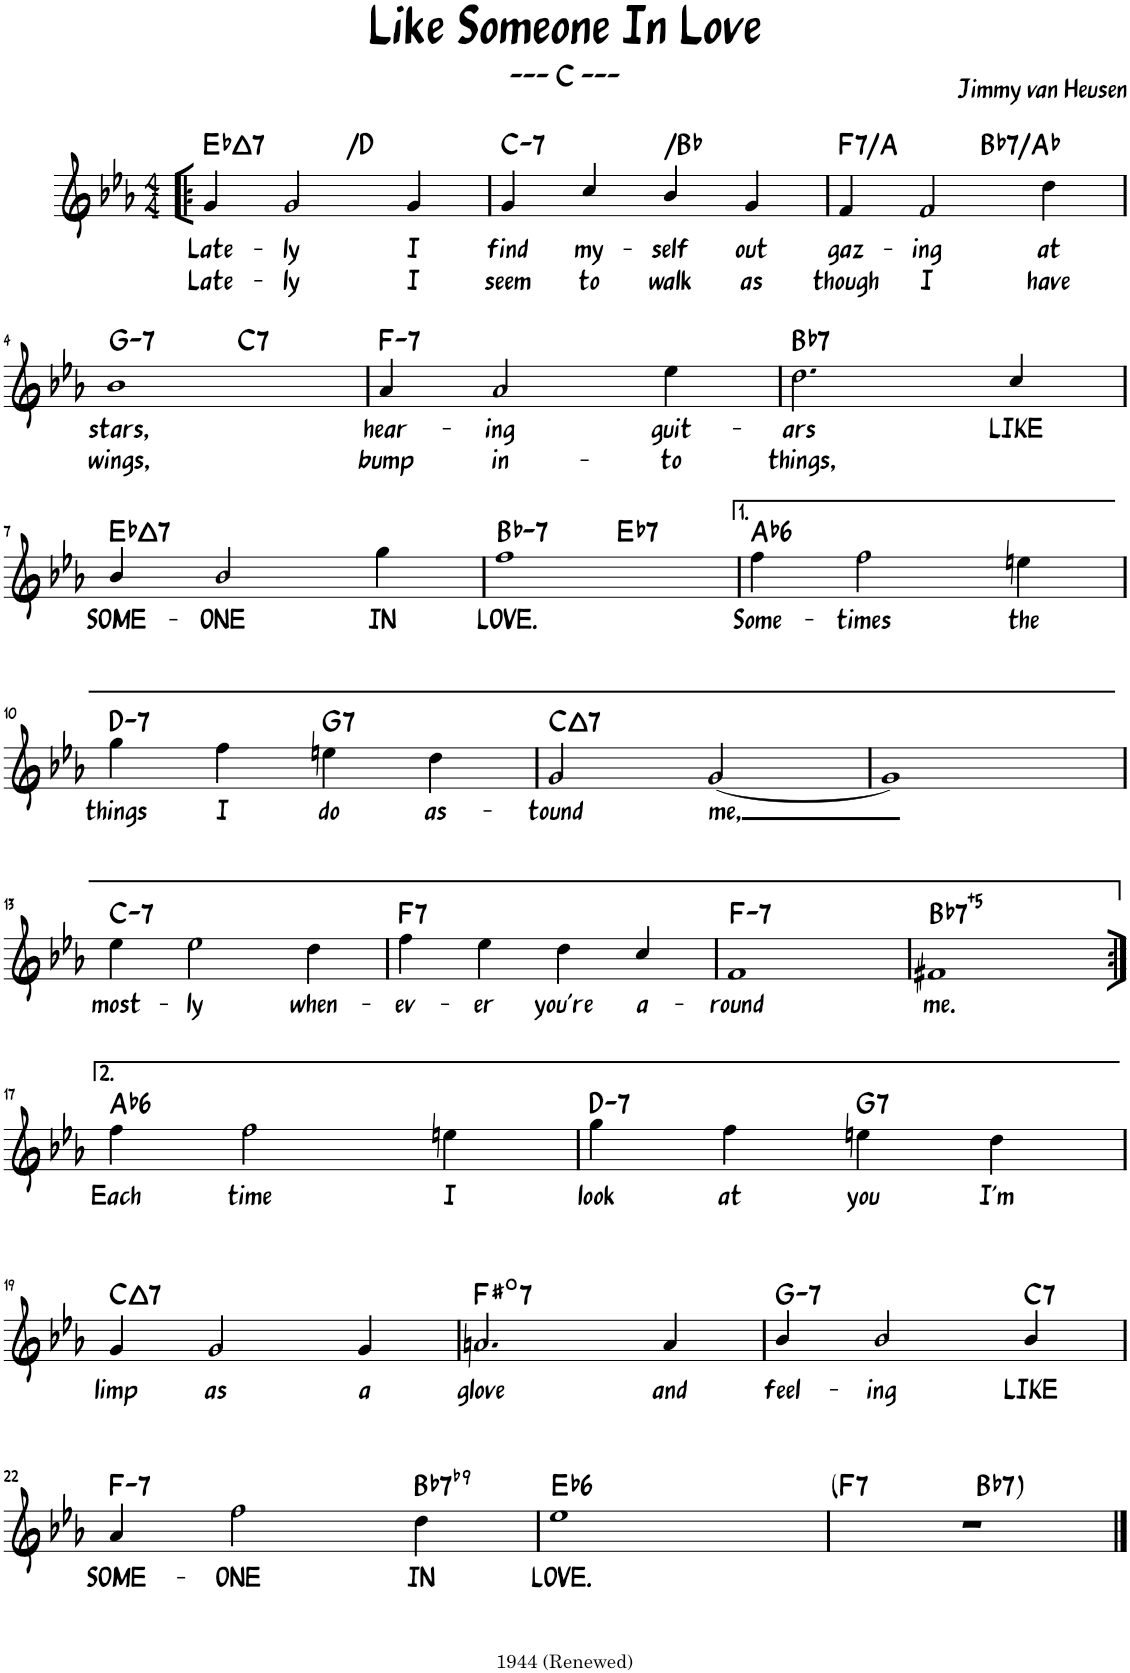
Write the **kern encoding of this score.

**kern	**text	**text	**harte
*part1	*part1	*part1	*part1
*staff1	*staff1	*staff1	*
*I"Piano	*	*	*
*I'Pno.	*	*	*
*clefG2	*	*	*
*k[b-e-a-]	*	*	*
*M4/4	*	*	*
=1!|:	=1!|:	=1!|:	=1!|:
!	!LO:LY:b	!LO:LY:b	!LO:H:kt=7
4g/	Late-	Late-	Eb:maj7
!	!LO:LY:b	!LO:LY:b	!LO:H:kt=N.C.
2g/	-ly	-ly	N
!	!LO:LY:b	!LO:LY:b	!
4g/	I	I	.
=2	=2	=2	=2
!	!LO:LY:b	!LO:LY:b	!LO:H:kt=7
4g/	find	seem	C:min7
!	!LO:LY:b	!LO:LY:b	!
4cc/	my-	to	.
!	!LO:LY:b	!LO:LY:b	!LO:H:kt=N.C.
4b-/	-self	walk	N
!	!LO:LY:b	!LO:LY:b	!
4g/	out	as	.
=3	=3	=3	=3
!	!LO:LY:b	!LO:LY:b	!LO:H:kt=7
*^	*	*	*
4f/	2ryy	gaz-	though	F:7/3
!	!	!LO:LY:b	!LO:LY:b	!
2f/	.	-ing	I	.
!	!	!	!	!LO:H:kt=7
.	2ryy	.	.	Bb:7/b7
!	!	!LO:LY:b	!LO:LY:b	!
4dd\	.	at	have	.
!!LO:LB:g=z	!!
=4	=4	=4	=4	=4
!	!	!LO:LY:b	!LO:LY:b	!LO:H:kt=7
1b-	2ryy	stars,	wings,	G:min7
!	!	!	!	!LO:H:kt=7
.	2ryy	.	.	C:7
=5	=5	=5	=5	=5
!	!	!LO:LY:b	!LO:LY:b	!LO:H:kt=7
*v	*v	*	*	*
4a-/	hear-	bump	F:min7
!	!LO:LY:b	!LO:LY:b	!
2a-/	-ing	in-	.
!	!LO:LY:b	!LO:LY:b	!
4ee-\	guit-	-to	.
=6	=6	=6	=6
!	!LO:LY:b	!LO:LY:b	!LO:H:kt=7
2.dd\	-ars	things,	Bb:7
!	!LO:LY:b	!	!
4cc/	LIKE	.	.
!!LO:LB:g=z
=7	=7	=7	=7
!	!LO:LY:b	!	!LO:H:kt=7
4b-/	SOME-	.	Eb:maj7
!	!LO:LY:b	!	!
2b-/	-ONE	.	.
!	!LO:LY:b	!	!
4gg\	IN	.	.
=8	=8	=8	=8
!	!LO:LY:b	!	!LO:H:kt=7
*^	*	*	*
1ff	2ryy	LOVE.	.	Bb:min7
!	!	!	!	!LO:H:kt=7
.	2ryy	.	.	Eb:7
=9	=9	=9	=9	=9
!	!	!LO:LY:b	!	!LO:H:kt=6
*v	*v	*	*	*
4ff\	Some-	.	Ab:maj6
!	!LO:LY:b	!	!
2ff\	-times	.	.
!	!LO:LY:b	!	!
4een\	the	.	.
!!LO:LB:g=z
=10	=10	=10	=10
!	!LO:LY:b	!	!LO:H:kt=7
4gg\	things	.	D:min7
!	!LO:LY:b	!	!
4ff\	I	.	.
!	!LO:LY:b	!	!LO:H:kt=7
4een\	do	.	G:7
!	!LO:LY:b	!	!
4dd\	as-	.	.
=11	=11	=11	=11
!	!LO:LY:b	!	!LO:H:kt=7
2g/	-tound	.	C:maj7
!	!LO:LY:b	!	!
[2g/	me,	.	.
=12	=12	=12	=12
1g]	.	.	.
!!LO:LB:g=z
=13	=13	=13	=13
!	!LO:LY:b	!	!LO:H:kt=7
4ee-\	most-	.	C:min7
!	!LO:LY:b	!	!
2ee-\	-ly	.	.
!	!LO:LY:b	!	!
4dd\	when-	.	.
=14	=14	=14	=14
!	!LO:LY:b	!	!LO:H:kt=7
4ff\	-ev-	.	F:7
!	!LO:LY:b	!	!
4ee-\	-er	.	.
!	!LO:LY:b	!	!
4dd\	you're	.	.
!	!LO:LY:b	!	!
4cc/	a-	.	.
=15	=15	=15	=15
!	!LO:LY:b	!	!LO:H:kt=7
1f	-round	.	F:min7
=16	=16	=16	=16
!	!LO:LY:b	!	!LO:H:kt=7
1f#X	me.	.	Bb:(3,#5,b7)
!!LO:LB:g=z
=17:|!	=17:|!	=17:|!	=17:|!
!	!LO:LY:b	!	!LO:H:kt=6
4ff\	Each	.	Ab:maj6
!	!LO:LY:b	!	!
2ff\	time	.	.
!	!LO:LY:b	!	!
4een\	I	.	.
=18	=18	=18	=18
!	!LO:LY:b	!	!LO:H:kt=7
4gg\	look	.	D:min7
!	!LO:LY:b	!	!
4ff\	at	.	.
!	!LO:LY:b	!	!LO:H:kt=7
4een\	you	.	G:7
!	!LO:LY:b	!	!
4dd\	I'm	.	.
!!LO:LB:g=z
=19	=19	=19	=19
!	!LO:LY:b	!	!LO:H:kt=7
4g/	limp	.	C:maj7
!	!LO:LY:b	!	!
2g/	as	.	.
!	!LO:LY:b	!	!
4g/	a	.	.
=20	=20	=20	=20
!	!LO:LY:b	!	!LO:H:kt=7
2.an/	glove	.	F#:dim7
!	!LO:LY:b	!	!
4a/	and	.	.
=21	=21	=21	=21
!	!LO:LY:b	!	!LO:H:kt=7
4b-/	feel-	.	G:min7
!	!LO:LY:b	!	!
2b-/	-ing	.	.
!	!LO:LY:b	!	!LO:H:kt=7
4b-/	LIKE	.	C:7
!!LO:LB:g=z
=22	=22	=22	=22
!	!LO:LY:b	!	!LO:H:kt=7
4a-/	SOME-	.	F:min7
!	!LO:LY:b	!	!
2ff\	-ONE	.	.
!	!LO:LY:b	!	!LO:H:kt=7
4dd\	IN	.	Bb:7(b9)
=23	=23	=23	=23
!	!LO:LY:b	!	!LO:H:kt=6
1ee-	LOVE.	.	Eb:maj6
=24	=24	=24	=24
!	!	!	!LO:H:kt=7
*^	*	*	*
1r	2ryy	.	.	F:7
!	!	!	!	!LO:H:kt=7
.	2ryy	.	.	Bb:7
*v	*v	*	*	*
==	==	==	==
*-	*-	*-	*-
